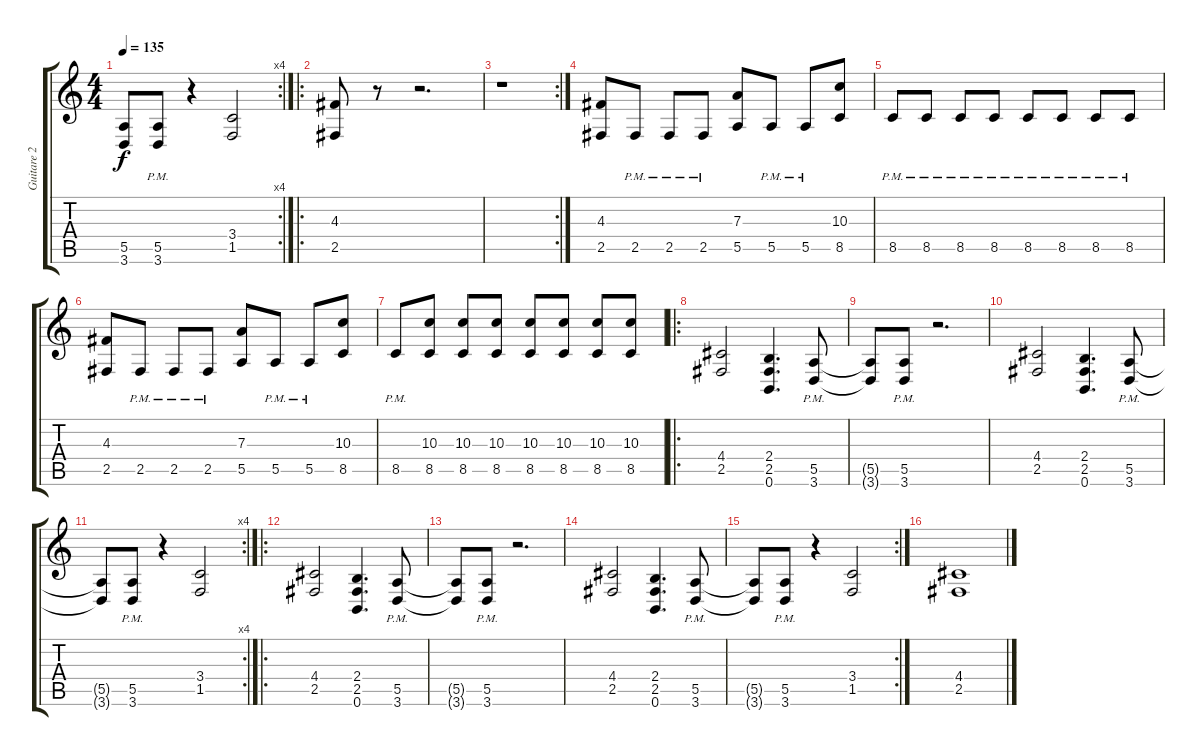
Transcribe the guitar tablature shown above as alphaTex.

\track ("Guitare 2" "Guitare 2") {instrument distortionguitar}
\staff {score tabs}
\tuning (B3 Gb3 D3 A2 E2 B1) {hide}
\rc 4
\ts (4 4)
\tempo 135
\clef g2
\ks c
(5.5{t} 3.6{t}).8{dy f} (5.5{pm} 3.6{pm}).8 r.4 (3.4 1.5).2 |
\ro
(4.3 2.5).8 r.8 r.2{d} |
\rc 2
r.1 |
(4.3 2.5).8 2.5{pm}.8 2.5{pm}.8 2.5{pm}.8 (7.3 5.5).8 5.5{pm}.8 5.5{pm}.8 (10.3 8.5).8 |
8.5{pm}.8 8.5{pm}.8 8.5{pm}.8 8.5{pm}.8 8.5{pm}.8 8.5{pm}.8 8.5{pm}.8 8.5{pm}.8 |
(4.3 2.5).8 2.5{pm}.8 2.5{pm}.8 2.5{pm}.8 (7.3 5.5).8 5.5{pm}.8 5.5{pm}.8 (10.3 8.5).8 |
8.5{pm}.8 (10.3 8.5).8 (10.3 8.5).8 (10.3 8.5).8 (10.3 8.5).8 (10.3 8.5).8 (10.3 8.5).8 (10.3 8.5).8 |
\ro
(4.4 2.5).2 (2.4 2.5 0.6).4{d} (5.5{pm} 3.6{pm}).8 |
(5.5{t} 3.6{t}).8 (5.5{pm} 3.6{pm}).8 r.2{d} |
(4.4 2.5).2 (2.4 2.5 0.6).4{d} (5.5{pm} 3.6{pm}).8 |
\rc 4
(5.5{t} 3.6{t}).8 (5.5{pm} 3.6{pm}).8 r.4 (3.4 1.5).2 |
\ro
(4.4 2.5).2 (2.4 2.5 0.6).4{d} (5.5{pm} 3.6{pm}).8 |
(5.5{t} 3.6{t}).8 (5.5{pm} 3.6{pm}).8 r.2{d} |
(4.4 2.5).2 (2.4 2.5 0.6).4{d} (5.5{pm} 3.6{pm}).8 |
\rc 2
(5.5{t} 3.6{t}).8 (5.5{pm} 3.6{pm}).8 r.4 (3.4 1.5).2 |
(4.4 2.5).1
